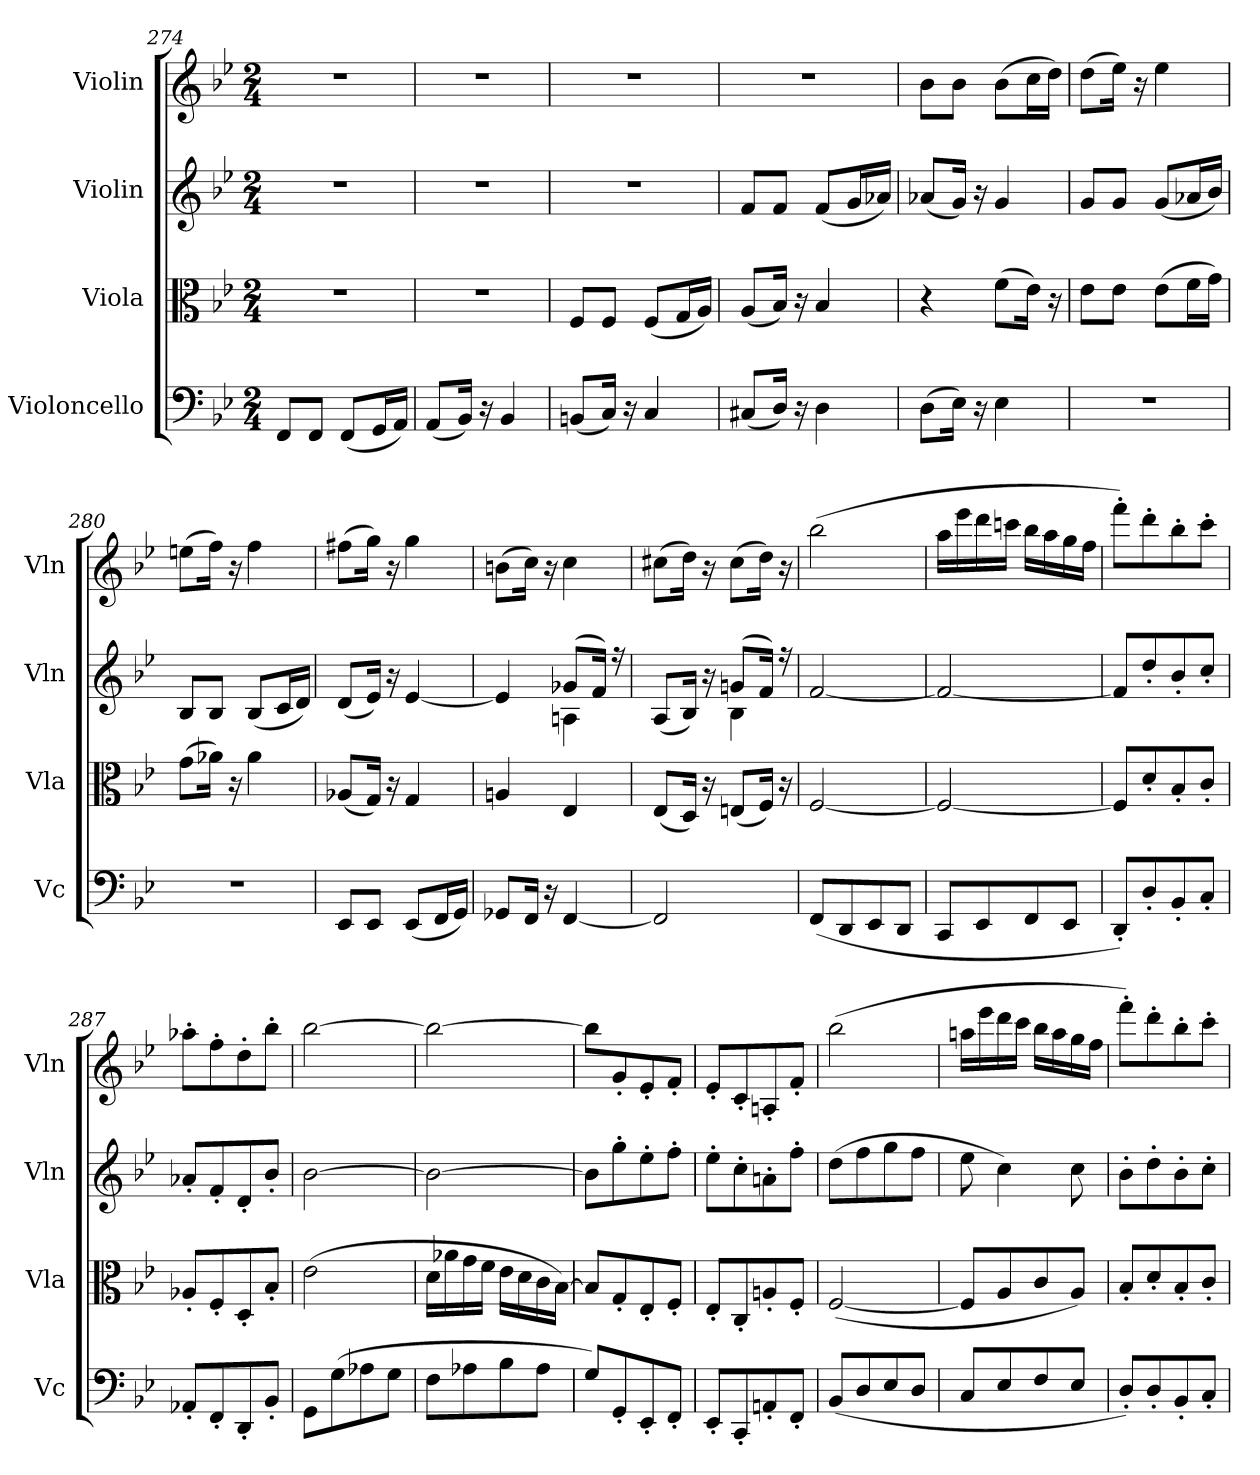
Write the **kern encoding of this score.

**kern	**kern	**kern	**kern
*part4	*part3	*part2	*part1
*staff4	*staff3	*staff2	*staff1
*I"Violoncello	*I"Viola	*I"Violin	*I"Violin
*I'Vc	*I'Vla	*I'Vln	*I'Vln
*clefF4	*clefC3	*clefG2	*clefG2
*k[b-e-]	*k[b-e-]	*k[b-e-]	*k[b-e-]
*M2/4	*M2/4	*M2/4	*M2/4
=274	=274	=274	=274
8FF/L	2r	2r	2r
8FF/J	.	.	.
(8FF/L	.	.	.
16GG/L	.	.	.
16AA/JJ)	.	.	.
=275	=275	=275	=275
(8AA/L	2r	2r	2r
16BB-/Jk)	.	.	.
16r	.	.	.
4BB-/	.	.	.
=276	=276	=276	=276
(8BBn/L	8F/L	2r	2r
16C/Jk)	8F/J	.	.
16r	.	.	.
4C/	(8F/L	.	.
.	16G/L	.	.
.	16A/JJ)	.	.
=277	=277	=277	=277
(8C#X/L	(8A/L	8f/L	2r
16D/Jk)	16B-/Jk)	8f/J	.
16r	16r	.	.
4D\	4B-/	(8f/L	.
.	.	16g/L	.
.	.	16a-X/JJ)	.
=278	=278	=278	=278
(8D\L	4r	(8a-X/L	8b-\L
16E-\Jk)	.	16g/Jk)	8b-\J
16r	.	16r	.
4E-\	(8f\L	4g/	(8b-\L
.	16e-\Jk)	.	16cc\L
.	16r	.	16dd\JJ)
=279	=279	=279	=279
2r	8e-\L	8g/L	(8dd\L
.	8e-\J	8g/J	16ee-\Jk)
.	.	.	16r
.	(8e-\L	(8g/L	4ee-\
.	16f\L	16a-X/L	.
.	16g\JJ)	16b-/JJ)	.
=280	=280	=280	=280
2r	(8g\L	8B-/L	(8een\L
.	16a-X\Jk)	8B-/J	16ff\Jk)
.	16r	.	16r
.	4a-\	(8B-/L	4ff\
.	.	16c/L	.
.	.	16d/JJ)	.
=281	=281	=281	=281
8EE-/L	(8A-X/L	(8d/L	(8ff#X\L
8EE-/J	16G/Jk)	16e-/Jk)	16gg\Jk)
.	16r	16r	16r
(8EE-/L	4G/	[4e-/	4gg\
16FF/L	.	.	.
16GG/JJ)	.	.	.
=282	=282	=282	=282
*	*	*^	*
8GG-X/L	4An/	4e-/]	4ryy	(8bn\L
16FF/Jk	.	.	.	16cc\Jk)
16r	.	.	.	16r
[4FF/	4E-/	(8g-X/L	4An\	4cc\
.	.	16f/Jk)	.	.
.	.	16r	.	.
=283	=283	=283	=283	=283
2FF/]	(8E-/L	(8A/L	4ryy	(8cc#X\L
.	16D/Jk)	16B-/Jk)	.	16dd\Jk)
.	16r	16r	.	16r
.	(8En/L	(8gn/L	4B-\	(8cc#\L
.	16F/Jk)	16f/Jk)	.	16dd\Jk)
.	16r	16r	.	16r
*	*	*v	*v	*
=284	=284	=284	=284
(8FF/L	[2F/	[2f/	(2bb-\
8DD/	.	.	.
8EE-/	.	.	.
8DD/J	.	.	.
=285	=285	=285	=285
8CC/L	2F/_	2f/_	16aa\LL
.	.	.	16eee-\
8EE-/	.	.	16ddd\
.	.	.	16cccn\JJ
8FF/	.	.	16bb-\LL
.	.	.	16aa\
8EE-/J	.	.	16gg\
.	.	.	16ff\JJ
=286	=286	=286	=286
8DD'/L)	8F/L]	8f/L]	8fff'\L)
8D'/	8d'/	8dd'/	8ddd'\
8BB-'/	8B-'/	8b-'/	8bb-'\
8C'/J	8c'/J	8cc'/J	8ccc'\J
=287	=287	=287	=287
8AA-X'/L	8A-X'/L	8a-X'/L	8aa-X'\L
8FF'/	8F'/	8f'/	8ff'\
8DD'/	8D'/	8d'/	8dd'\
8BB-'/J	8B-'/J	8b-'/J	8bb-'\J
=288	=288	=288	=288
8GG\L	(2e-\	[2b-\	[2bb-\
(8G\	.	.	.
8A-X\	.	.	.
8G\J	.	.	.
=289	=289	=289	=289
8F\L	16d\LL	2b-\_	2bb-\_
.	16a-X\	.	.
8A-X\	16g\	.	.
.	16f\JJ	.	.
8B-\	16e-\LL	.	.
.	16d\	.	.
8A-\J	16c\	.	.
.	[16B-\JJ)	.	.
=290	=290	=290	=290
8G\L)	8B-/L]	8b-\L]	8bb-\L]
8GG'/	8G'/	8gg'\	8g'/
8EE-'/	8E-'/	8ee-'\	8e-'/
8FF'/J	8F'/J	8ff'\J	8f'/J
=291	=291	=291	=291
8EE-'/L	8E-'/L	8ee-'\L	8e-'/L
8CC'/	8C'/	8cc'\	8c'/
8AAn'/	8An'/	8an'\	8An'/
8FF'/J	8F'/J	8ff'\J	8f'/J
=292	=292	=292	=292
(8BB-/L	([2F/	(8dd\L	(2bb-\
8D/	.	8ff\	.
8E-/	.	8gg\	.
8D/J	.	8ff\J	.
=293	=293	=293	=293
8C/L	8F/L]	8ee-\	16aan\LL
.	.	.	16eee-\
8E-/	8A/	4cc\)	16ddd\
.	.	.	16ccc\JJ
8F/	8c/	.	16bb-\LL
.	.	.	16aa\
8E-/J	8A/J)	8cc\	16gg\
.	.	.	16ff\JJ
=294	=294	=294	=294
8D'/L)	8B-'/L	8b-'\L	8fff'\L)
8D'/	8d'/	8dd'\	8ddd'\
8BB-'/	8B-'/	8b-'\	8bb-'\
8C'/J	8c'/J	8cc'\J	8ccc'\J
=	=	=	=
*-	*-	*-	*-
